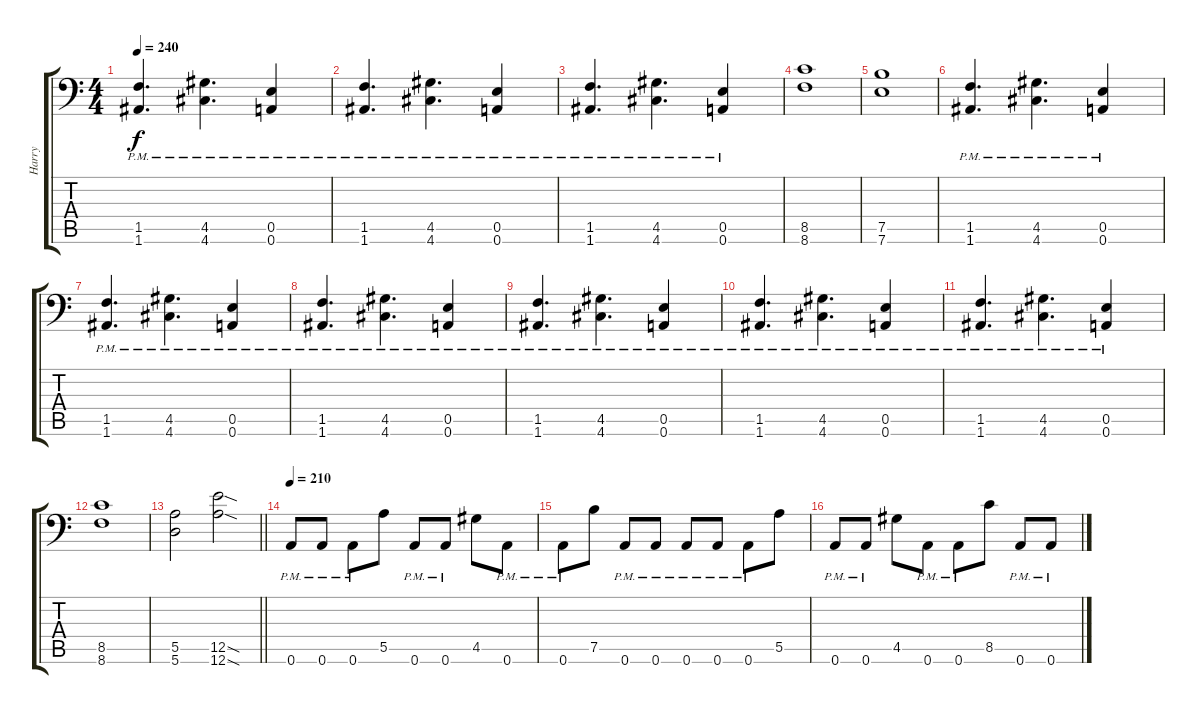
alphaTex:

\track ("Harry" "Harry") {instrument distortionguitar}
\staff {score tabs}
\tuning (B3 Gb3 D3 A2 E2 A1) {hide}
\ts (4 4)
\tempo 240
\clef f4
\ks c
(1.5{pm} 1.6{pm}).4{d dy f} (4.5{pm} 4.6{pm}).4{d} (0.5{pm} 0.6{pm}).4 |
(1.5{pm} 1.6{pm}).4{d} (4.5{pm} 4.6{pm}).4{d} (0.5{pm} 0.6{pm}).4 |
(1.5{pm} 1.6{pm}).4{d} (4.5{pm} 4.6{pm}).4{d} (0.5{pm} 0.6{pm}).4 |
(8.5 8.6).1 |
(7.5 7.6).1 |
(1.5{pm} 1.6{pm}).4{d} (4.5{pm} 4.6{pm}).4{d} (0.5{pm} 0.6{pm}).4 |
(1.5{pm} 1.6{pm}).4{d} (4.5{pm} 4.6{pm}).4{d} (0.5{pm} 0.6{pm}).4 |
(1.5{pm} 1.6{pm}).4{d} (4.5{pm} 4.6{pm}).4{d} (0.5{pm} 0.6{pm}).4 |
(1.5{pm} 1.6{pm}).4{d} (4.5{pm} 4.6{pm}).4{d} (0.5{pm} 0.6{pm}).4 |
(1.5{pm} 1.6{pm}).4{d} (4.5{pm} 4.6{pm}).4{d} (0.5{pm} 0.6{pm}).4 |
(1.5{pm} 1.6{pm}).4{d} (4.5{pm} 4.6{pm}).4{d} (0.5{pm} 0.6{pm}).4 |
(8.5 8.6).1 |
\barLineRight lightlight
(5.5 5.6).2 (12.5{sod} 12.6{sod}).2 |
\section ("" "")
\tempo 210
0.6{pm}.8 0.6{pm}.8 0.6{pm}.8 5.5.8 0.6{pm}.8 0.6{pm}.8 4.5.8 0.6{pm}.8 |
0.6{pm}.8 7.5.8 0.6{pm}.8 0.6{pm}.8 0.6{pm}.8 0.6{pm}.8 0.6{pm}.8 5.5.8 |
0.6{pm}.8 0.6{pm}.8 4.5.8 0.6{pm}.8 0.6{pm}.8 8.5.8 0.6{pm}.8 0.6{pm}.8
